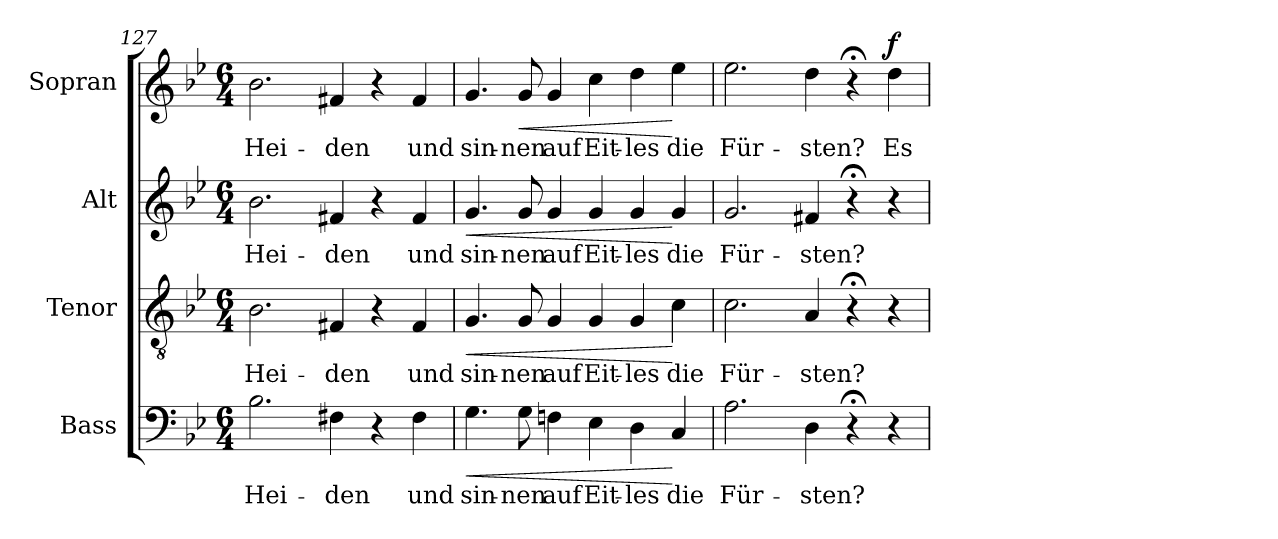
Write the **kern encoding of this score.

**kern	**text	**dynam	**kern	**text	**dynam	**kern	**text	**dynam	**kern	**text	**dynam
*part4	*part4	*part4	*part3	*part3	*part3	*part2	*part2	*part2	*part1	*part1	*part1
*staff4	*staff4	*staff4	*staff3	*staff3	*staff3	*staff2	*staff2	*staff2	*staff1	*staff1	*staff1
*I"Bass	*	*	*I"Tenor	*	*	*I"Alt	*	*	*I"Sopran	*	*
*I'B.	*	*	*I'T.	*	*	*I'A.	*	*	*I'S.	*	*
*clefF4	*	*	*clefGv2	*	*	*clefG2	*	*	*clefG2	*	*
*k[b-e-]	*	*	*k[b-e-]	*	*	*k[b-e-]	*	*	*k[b-e-]	*	*
*B-:	*	*	*B-:	*	*	*B-:	*	*	*B-:	*	*
*M6/4	*	*	*M6/4	*	*	*M6/4	*	*	*M6/4	*	*
=127	=127	=127	=127	=127	=127	=127	=127	=127	=127	=127	=127
!	!LO:LY:b	!	!	!LO:LY:b	!	!	!LO:LY:b	!	!	!LO:LY:b	!
2.B-\	Hei-	.	2.B-\	Hei-	.	2.b-\	Hei-	.	2.b-\	Hei-	.
!	!LO:LY:b	!	!	!LO:LY:b	!	!	!LO:LY:b	!	!	!LO:LY:b	!
4F#X\	-den	.	4F#X/	-den	.	4f#X/	-den	.	4f#X/	-den	.
4r	.	.	4r	.	.	4r	.	.	4r	.	.
!	!LO:LY:b	!	!	!LO:LY:b	!	!	!LO:LY:b	!	!	!LO:LY:b	!
4F#\	und	.	4F#/	und	.	4f#/	und	.	4f#/	und	.
=128	=128	=128	=128	=128	=128	=128	=128	=128	=128	=128	=128
!	!LO:LY:b	!LO:HP:b	!	!LO:LY:b	!LO:HP:b	!	!LO:LY:b	!LO:HP:b	!	!LO:LY:b	!
4.G\	sin-	<	4.G/	sin-	<	4.g/	sin-	<	4.g/	sin-	.
!	!LO:LY:b	!	!	!LO:LY:b	!	!	!LO:LY:b	!	!	!LO:LY:b	!LO:HP:b
8G\	-nen	.	8G/	-nen	.	8g/	-nen	.	8g/	-nen	<
!	!LO:LY:b	!	!	!LO:LY:b	!	!	!LO:LY:b	!	!	!LO:LY:b	!
4Fn\	auf	.	4G/	auf	.	4g/	auf	.	4g/	auf	.
!	!LO:LY:b	!	!	!LO:LY:b	!	!	!LO:LY:b	!	!	!LO:LY:b	!
4E-\	Eit-	.	4G/	Eit-	.	4g/	Eit-	.	4cc\	Eit-	.
!	!LO:LY:b	!	!	!LO:LY:b	!	!	!LO:LY:b	!	!	!LO:LY:b	!
4D\	-les	.	4G/	-les	.	4g/	-les	.	4dd\	-les	.
!	!LO:LY:b	!	!	!LO:LY:b	!	!	!LO:LY:b	!	!	!LO:LY:b	!
4C/	die	[	4c\	die	[	4g/	die	[	4ee-\	die	[
=129	=129	=129	=129	=129	=129	=129	=129	=129	=129	=129	=129
!	!LO:LY:b	!	!	!LO:LY:b	!	!	!LO:LY:b	!	!	!LO:LY:b	!
2.A\	Für-	.	2.c\	Für-	.	2.g/	Für-	.	2.ee-\	Für-	.
!	!LO:LY:b	!	!	!LO:LY:b	!	!	!LO:LY:b	!	!	!LO:LY:b	!
4D\	-sten?	.	4A/	-sten?	.	4f#X/	-sten?	.	4dd\	-sten?	.
4r;<	.	.	4r;<	.	.	4r;<	.	.	4r;<	.	.
!	!	!	!	!	!	!	!	!	!	!LO:LY:b	!LO:DY:a
4r	.	.	4r	.	.	4r	.	.	4dd\	Es	f
=	=	=	=	=	=	=	=	=	=	=	=
*-	*-	*-	*-	*-	*-	*-	*-	*-	*-	*-	*-
